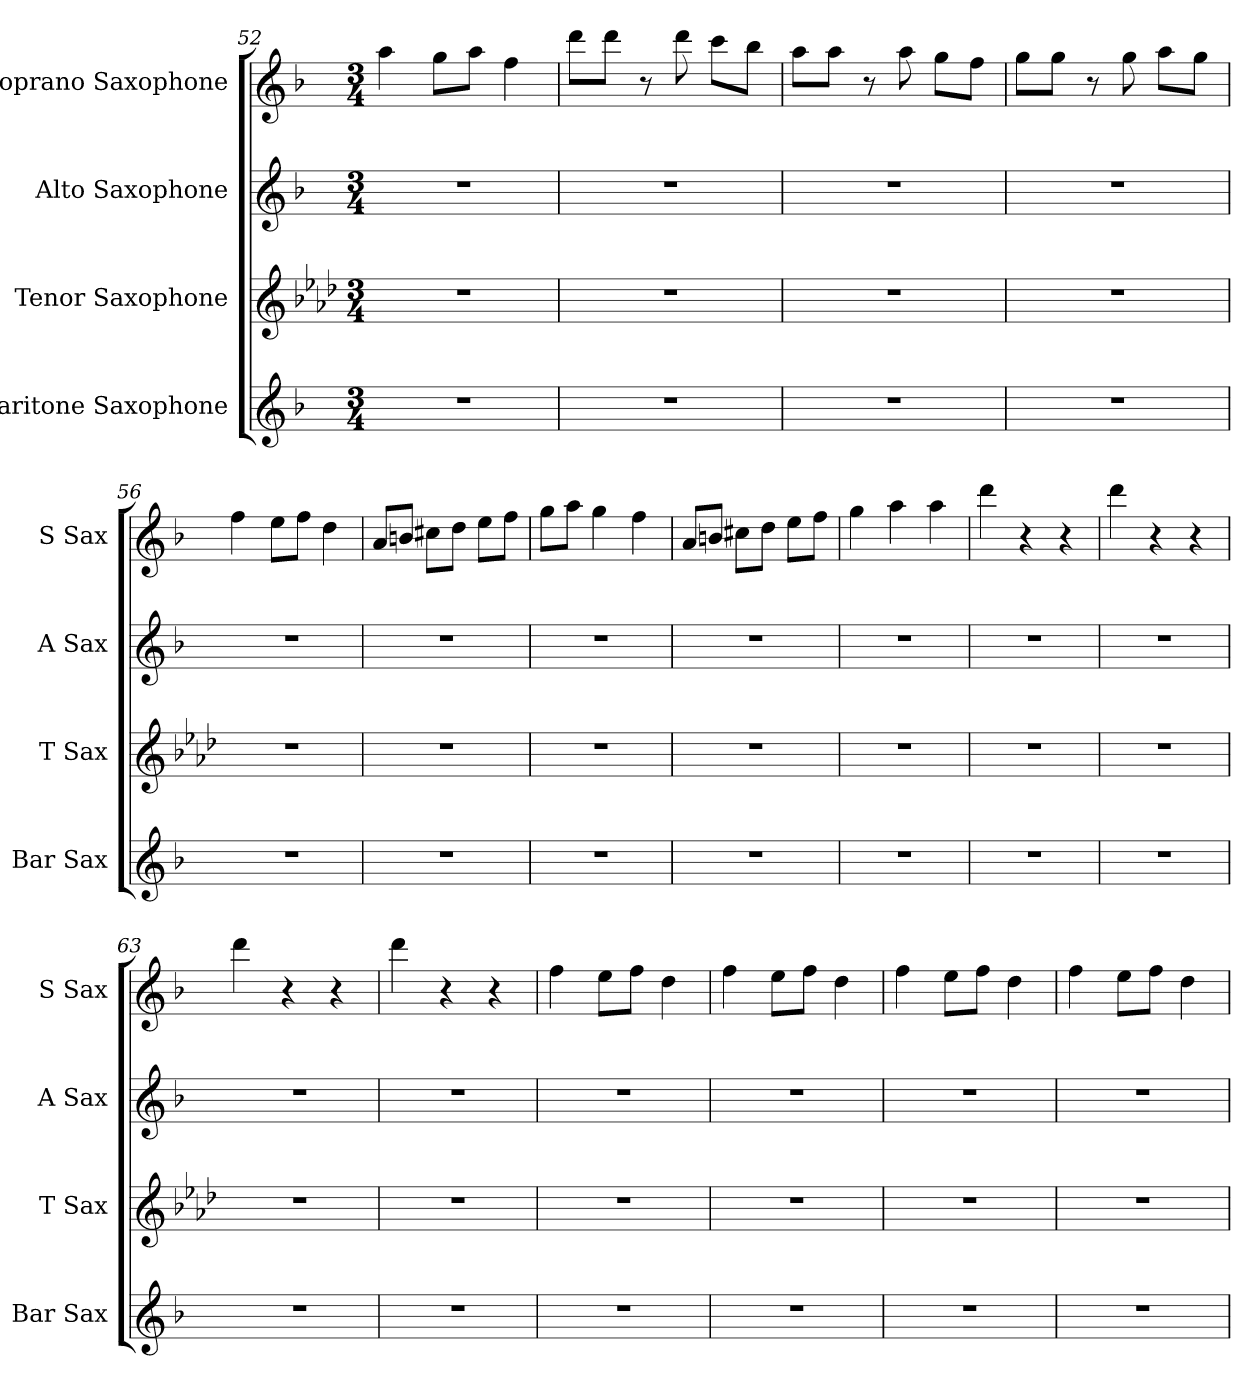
**kern	**kern	**kern	**kern
*part4	*part3	*part2	*part1
*staff4	*staff3	*staff2	*staff1
*I"Baritone Saxophone	*I"Tenor Saxophone	*I"Alto Saxophone	*I"Soprano Saxophone
*I'Bar Sax	*I'T Sax	*I'A Sax	*I'S Sax
*clefG2	*clefG2	*clefG2	*clefG2
*ITrd5c9	*ITrd8c14	*ITrd5c9	*ITrd1c2
*k[b-e-a-d-]	*k[b-e-a-d-]	*k[b-e-a-d-]	*k[b-e-a-]
*M3/4	*M3/4	*M3/4	*M3/4
=52	=52	=52	=52
2.r	2.r	2.r	4gg\
.	.	.	8ff\L
.	.	.	8gg\J
.	.	.	4ee-\
=53	=53	=53	=53
2.r	2.r	2.r	8ccc\L
.	.	.	8ccc\J
.	.	.	8r
.	.	.	8ccc\
.	.	.	8bb-\L
.	.	.	8aa-\J
=54	=54	=54	=54
2.r	2.r	2.r	8gg\L
.	.	.	8gg\J
.	.	.	8r
.	.	.	8gg\
.	.	.	8ff\L
.	.	.	8ee-\J
!!LO:LB:g=z
=55	=55	=55	=55
2.r	2.r	2.r	8ff\L
.	.	.	8ff\J
.	.	.	8r
.	.	.	8ff\
.	.	.	8gg\L
.	.	.	8ff\J
=56	=56	=56	=56
2.r	2.r	2.r	4ee-\
.	.	.	8dd\L
.	.	.	8ee-\J
.	.	.	4cc\
=57	=57	=57	=57
2.r	2.r	2.r	8g/L
.	.	.	8an/J
.	.	.	8bn\L
.	.	.	8cc\J
.	.	.	8dd\L
.	.	.	8ee-\J
=58	=58	=58	=58
2.r	2.r	2.r	8ff\L
.	.	.	8gg\J
.	.	.	4ff\
.	.	.	4ee-\
=59	=59	=59	=59
2.r	2.r	2.r	8g/L
.	.	.	8an/J
.	.	.	8bn\L
.	.	.	8cc\J
.	.	.	8dd\L
.	.	.	8ee-\J
=60	=60	=60	=60
2.r	2.r	2.r	4ff\
.	.	.	4gg\
.	.	.	4gg\
=61	=61	=61	=61
2.r	2.r	2.r	4ccc\
.	.	.	4r
.	.	.	4r
=62	=62	=62	=62
2.r	2.r	2.r	4ccc\
.	.	.	4r
.	.	.	4r
!!LO:LB:g=z
=63	=63	=63	=63
2.r	2.r	2.r	4ccc\
.	.	.	4r
.	.	.	4r
=64	=64	=64	=64
2.r	2.r	2.r	4ccc\
.	.	.	4r
.	.	.	4r
=65	=65	=65	=65
2.r	2.r	2.r	4ee-\
.	.	.	8dd\L
.	.	.	8ee-\J
.	.	.	4cc\
=66	=66	=66	=66
2.r	2.r	2.r	4ee-\
.	.	.	8dd\L
.	.	.	8ee-\J
.	.	.	4cc\
=67	=67	=67	=67
2.r	2.r	2.r	4ee-\
.	.	.	8dd\L
.	.	.	8ee-\J
.	.	.	4cc\
=68	=68	=68	=68
2.r	2.r	2.r	4ee-\
.	.	.	8dd\L
.	.	.	8ee-\J
.	.	.	4cc\
=	=	=	=
*-	*-	*-	*-
